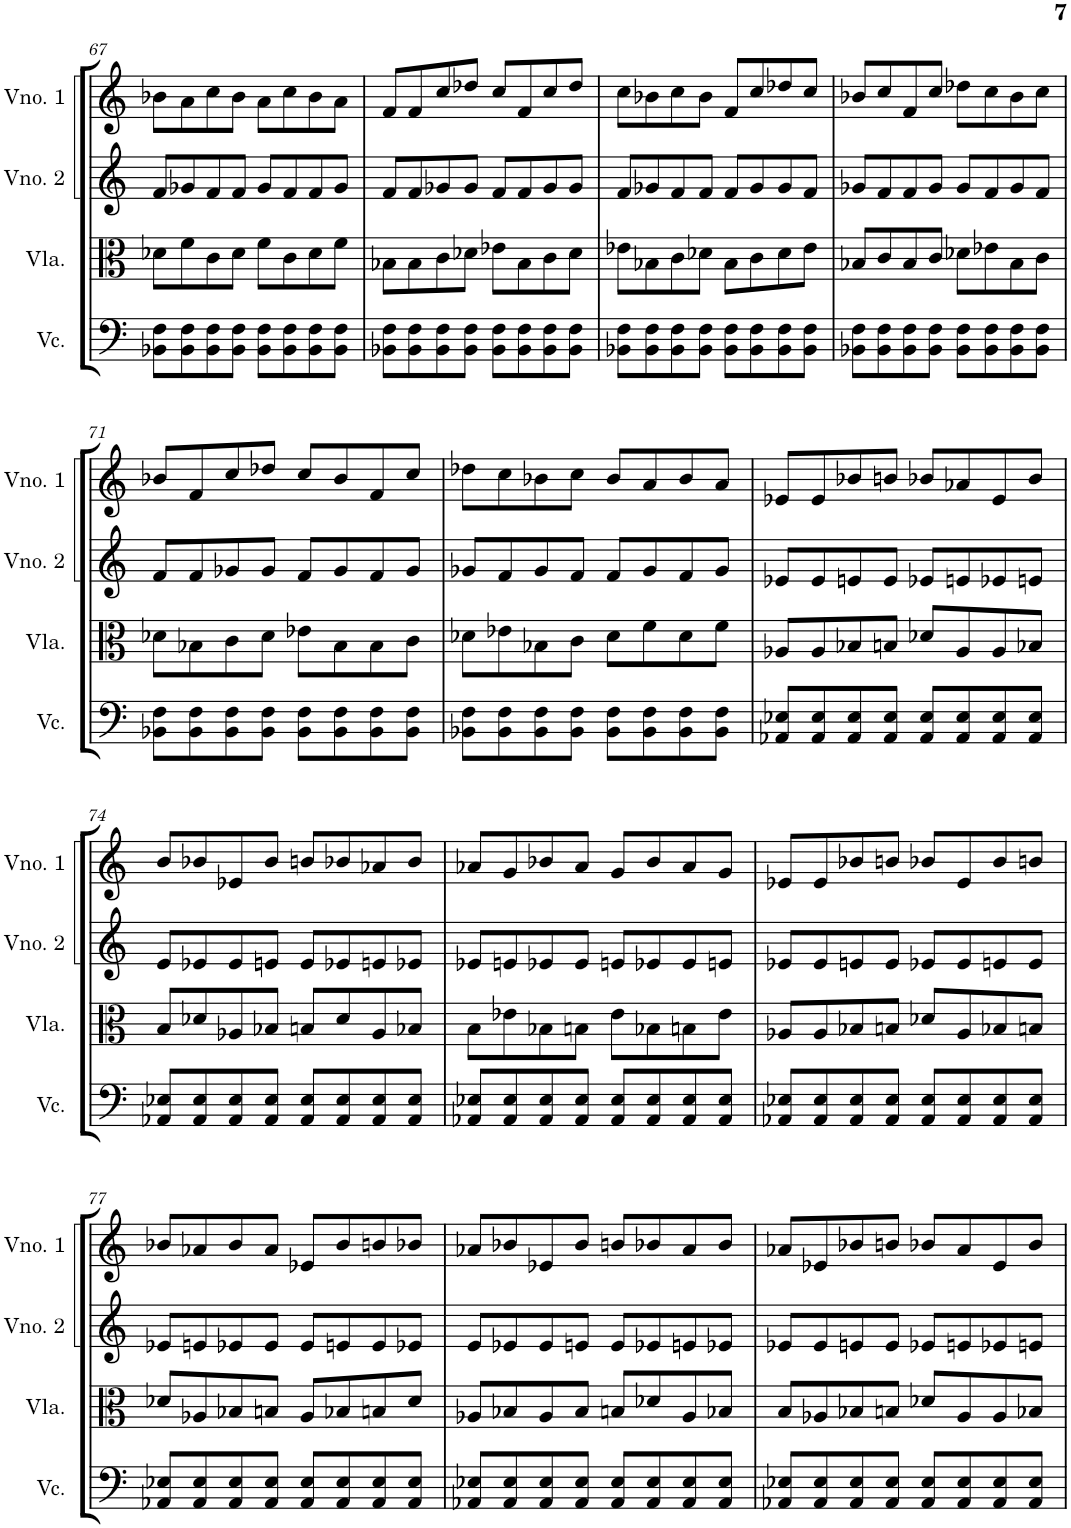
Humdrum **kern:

**kern	**kern	**kern	**kern
*part4	*part3	*part2	*part1
*staff4	*staff3	*staff2	*staff1
*I"Violoncelo	*I"Viola	*I"Violino 2	*I"Violino 1
*I'Vc.	*I'Vla.	*I'Vno. 2	*I'Vno. 1
!!LO:PB:g=z
*clefF4	*clefC3	*clefG2	*clefG2
*k[]	*k[]	*k[]	*k[]
*M4/4	*M4/4	*M4/4	*M4/4
=67	=67	=67	=67
8BB-X\ 8F\L	8d-X\L	8f/L	8b-X\L
8BB-\ 8F\	8f\	8g-X/	8a\
8BB-\ 8F\	8c\	8f/	8cc\
8BB-\ 8F\J	8d-\J	8f/J	8b-\J
8BB-\ 8F\L	8f\L	8g-/L	8a\L
8BB-\ 8F\	8c\	8f/	8cc\
8BB-\ 8F\	8d-\	8f/	8b-\
8BB-\ 8F\J	8f\J	8g-/J	8a\J
=68	=68	=68	=68
8BB-X\ 8F\L	8B-X\L	8f/L	8f/L
8BB-\ 8F\	8B-\	8f/	8f/
8BB-\ 8F\	8c\	8g-X/	8cc/
8BB-\ 8F\J	8d-X\J	8g-/J	8dd-X/J
8BB-\ 8F\L	8e-X\L	8f/L	8cc/L
8BB-\ 8F\	8B-\	8f/	8f/
8BB-\ 8F\	8c\	8g-/	8cc/
8BB-\ 8F\J	8d-\J	8g-/J	8dd-/J
=69	=69	=69	=69
8BB-X\ 8F\L	8e-X\L	8f/L	8cc\L
8BB-\ 8F\	8B-X\	8g-X/	8b-X\
8BB-\ 8F\	8c\	8f/	8cc\
8BB-\ 8F\J	8d-X\J	8f/J	8b-\J
8BB-\ 8F\L	8B-\L	8f/L	8f/L
8BB-\ 8F\	8c\	8g-/	8cc/
8BB-\ 8F\	8d-\	8g-/	8dd-X/
8BB-\ 8F\J	8e-\J	8f/J	8cc/J
=70	=70	=70	=70
8BB-X\ 8F\L	8B-X/L	8g-X/L	8b-X/L
8BB-\ 8F\	8c/	8f/	8cc/
8BB-\ 8F\	8B-/	8f/	8f/
8BB-\ 8F\J	8c/J	8g-/J	8cc/J
8BB-\ 8F\L	8d-X\L	8g-/L	8dd-X\L
8BB-\ 8F\	8e-X\	8f/	8cc\
8BB-\ 8F\	8B-\	8g-/	8b-\
8BB-\ 8F\J	8c\J	8f/J	8cc\J
!!LO:LB:g=z
=71	=71	=71	=71
8BB-X\ 8F\L	8d-X\L	8f/L	8b-X/L
8BB-\ 8F\	8B-X\	8f/	8f/
8BB-\ 8F\	8c\	8g-X/	8cc/
8BB-\ 8F\J	8d-\J	8g-/J	8dd-X/J
8BB-\ 8F\L	8e-X\L	8f/L	8cc/L
8BB-\ 8F\	8B-\	8g-/	8b-/
8BB-\ 8F\	8B-\	8f/	8f/
8BB-\ 8F\J	8c\J	8g-/J	8cc/J
=72	=72	=72	=72
8BB-X\ 8F\L	8d-X\L	8g-X/L	8dd-X\L
8BB-\ 8F\	8e-X\	8f/	8cc\
8BB-\ 8F\	8B-X\	8g-/	8b-X\
8BB-\ 8F\J	8c\J	8f/J	8cc\J
8BB-\ 8F\L	8d-\L	8f/L	8b-/L
8BB-\ 8F\	8f\	8g-/	8a/
8BB-\ 8F\	8d-\	8f/	8b-/
8BB-\ 8F\J	8f\J	8g-/J	8a/J
=73	=73	=73	=73
8AA-X/ 8E-X/L	8A-X/L	8e-X/L	8e-X/L
8AA-/ 8E-/	8A-/	8e-/	8e-/
8AA-/ 8E-/	8B-X/	8en/	8b-X/
8AA-/ 8E-/J	8Bn/J	8e/J	8bn/J
8AA-/ 8E-/L	8d-X/L	8e-X/L	8b-X/L
8AA-/ 8E-/	8A-/	8en/	8a-X/
8AA-/ 8E-/	8A-/	8e-X/	8e-/
8AA-/ 8E-/J	8B-X/J	8en/J	8b-/J
!!LO:LB:g=z
=74	=74	=74	=74
8AA-X/ 8E-X/L	8B/L	8e/L	8b/L
8AA-/ 8E-/	8d-X/	8e-X/	8b-X/
8AA-/ 8E-/	8A-X/	8e-/	8e-X/
8AA-/ 8E-/J	8B-X/J	8en/J	8b-/J
8AA-/ 8E-/L	8Bn/L	8e/L	8bn/L
8AA-/ 8E-/	8d-/	8e-X/	8b-X/
8AA-/ 8E-/	8A-/	8en/	8a-X/
8AA-/ 8E-/J	8B-X/J	8e-X/J	8b-/J
=75	=75	=75	=75
8AA-X/ 8E-X/L	8B\L	8e-X/L	8a-X/L
8AA-/ 8E-/	8e-X\	8en/	8g/
8AA-/ 8E-/	8B-X\	8e-X/	8b-X/
8AA-/ 8E-/J	8Bn\J	8e-/J	8a-/J
8AA-/ 8E-/L	8e-\L	8en/L	8g/L
8AA-/ 8E-/	8B-X\	8e-X/	8b-/
8AA-/ 8E-/	8Bn\	8e-/	8a-/
8AA-/ 8E-/J	8e-\J	8en/J	8g/J
=76	=76	=76	=76
8AA-X/ 8E-X/L	8A-X/L	8e-X/L	8e-X/L
8AA-/ 8E-/	8A-/	8e-/	8e-/
8AA-/ 8E-/	8B-X/	8en/	8b-X/
8AA-/ 8E-/J	8Bn/J	8e/J	8bn/J
8AA-/ 8E-/L	8d-X/L	8e-X/L	8b-X/L
8AA-/ 8E-/	8A-/	8e-/	8e-/
8AA-/ 8E-/	8B-X/	8en/	8b-/
8AA-/ 8E-/J	8Bn/J	8e/J	8bn/J
!!LO:LB:g=z
=77	=77	=77	=77
8AA-X/ 8E-X/L	8d-X/L	8e-X/L	8b-X/L
8AA-/ 8E-/	8A-X/	8en/	8a-X/
8AA-/ 8E-/	8B-X/	8e-X/	8b-/
8AA-/ 8E-/J	8Bn/J	8e-/J	8a-/J
8AA-/ 8E-/L	8A-/L	8e-/L	8e-X/L
8AA-/ 8E-/	8B-X/	8en/	8b-/
8AA-/ 8E-/	8Bn/	8e/	8bn/
8AA-/ 8E-/J	8d-/J	8e-X/J	8b-X/J
=78	=78	=78	=78
8AA-X/ 8E-X/L	8A-X/L	8e/L	8a-X/L
8AA-/ 8E-/	8B-X/	8e-X/	8b-X/
8AA-/ 8E-/	8A-/	8e-/	8e-X/
8AA-/ 8E-/J	8B-/J	8en/J	8b-/J
8AA-/ 8E-/L	8Bn/L	8e/L	8bn/L
8AA-/ 8E-/	8d-X/	8e-X/	8b-X/
8AA-/ 8E-/	8A-/	8en/	8a-/
8AA-/ 8E-/J	8B-X/J	8e-X/J	8b-/J
=79	=79	=79	=79
8AA-X/ 8E-X/L	8B/L	8e-X/L	8a-X/L
8AA-/ 8E-/	8A-X/	8e-/	8e-X/
8AA-/ 8E-/	8B-X/	8en/	8b-X/
8AA-/ 8E-/J	8Bn/J	8e/J	8bn/J
8AA-/ 8E-/L	8d-X/L	8e-X/L	8b-X/L
8AA-/ 8E-/	8A-/	8en/	8a-/
8AA-/ 8E-/	8A-/	8e-X/	8e-/
8AA-/ 8E-/J	8B-X/J	8en/J	8b-/J
=	=	=	=
*-	*-	*-	*-
